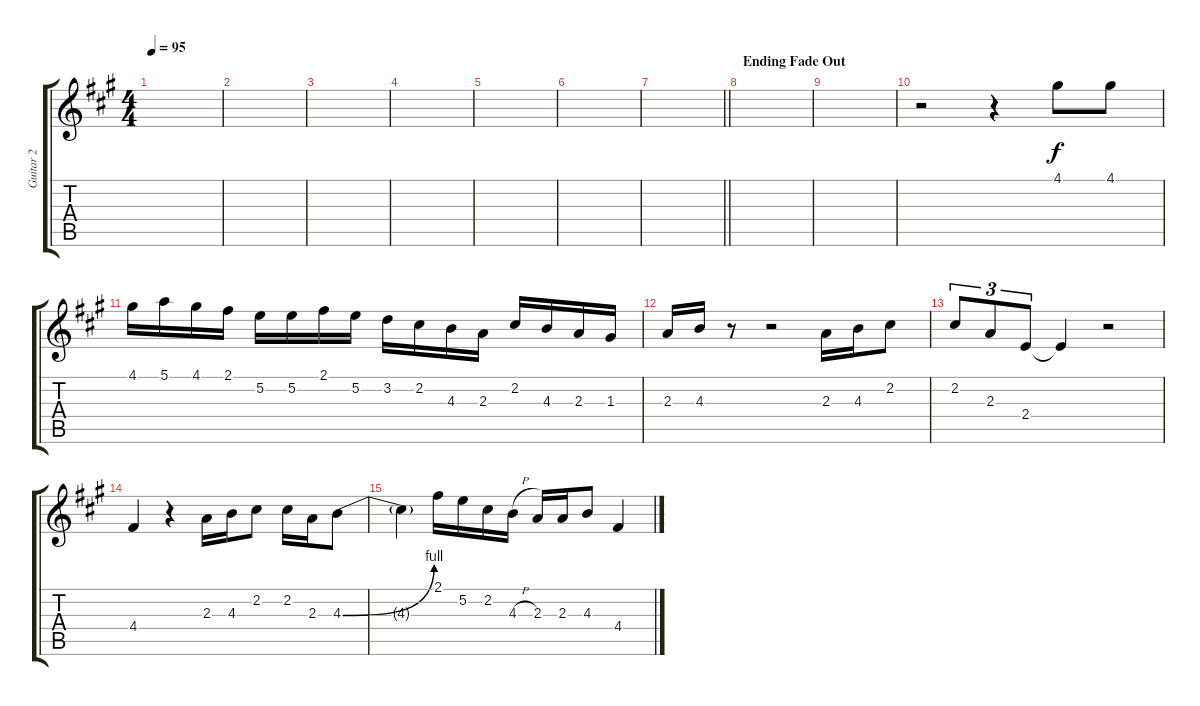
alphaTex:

\track ("Guitar 2" "Guitar 2") {instrument electricguitarjazz}
\staff {score tabs}
\tuning (E4 B3 G3 D3 A2 E2) {hide}
\ts (4 4)
\tempo 95
\clef g2
\ks a
|
|
|
|
|
|
\barLineRight lightlight
|
\section ("" "Ending Fade Out")
|
|
r.2 r.4 4.1.8 4.1.8 |
4.1.16 5.1.16 4.1.16 2.1.16 5.2.16 5.2.16 2.1.16 5.2.16 3.2.16 2.2.16 4.3.16 2.3.16 2.2.16 4.3.16 2.3.16 1.3.16 |
2.3.16 4.3.16 r.8 r.2 2.3.16 4.3.16 2.2.8 |
2.2.8{tu (3 2)} 2.3.8{tu (3 2)} 2.4.8{tu (3 2)} 2.4{t}.4 r.2 |
4.4.4 r.4 2.3.16 4.3.16 2.2.8 2.2.16 2.3.16 4.3{be (bend 0 0 60 4)}.8 |
4.3{t}.4 2.1.16 5.2.16 2.2.16 4.3{h}.16 2.3.16 2.3.16 4.3.8 4.4.4
